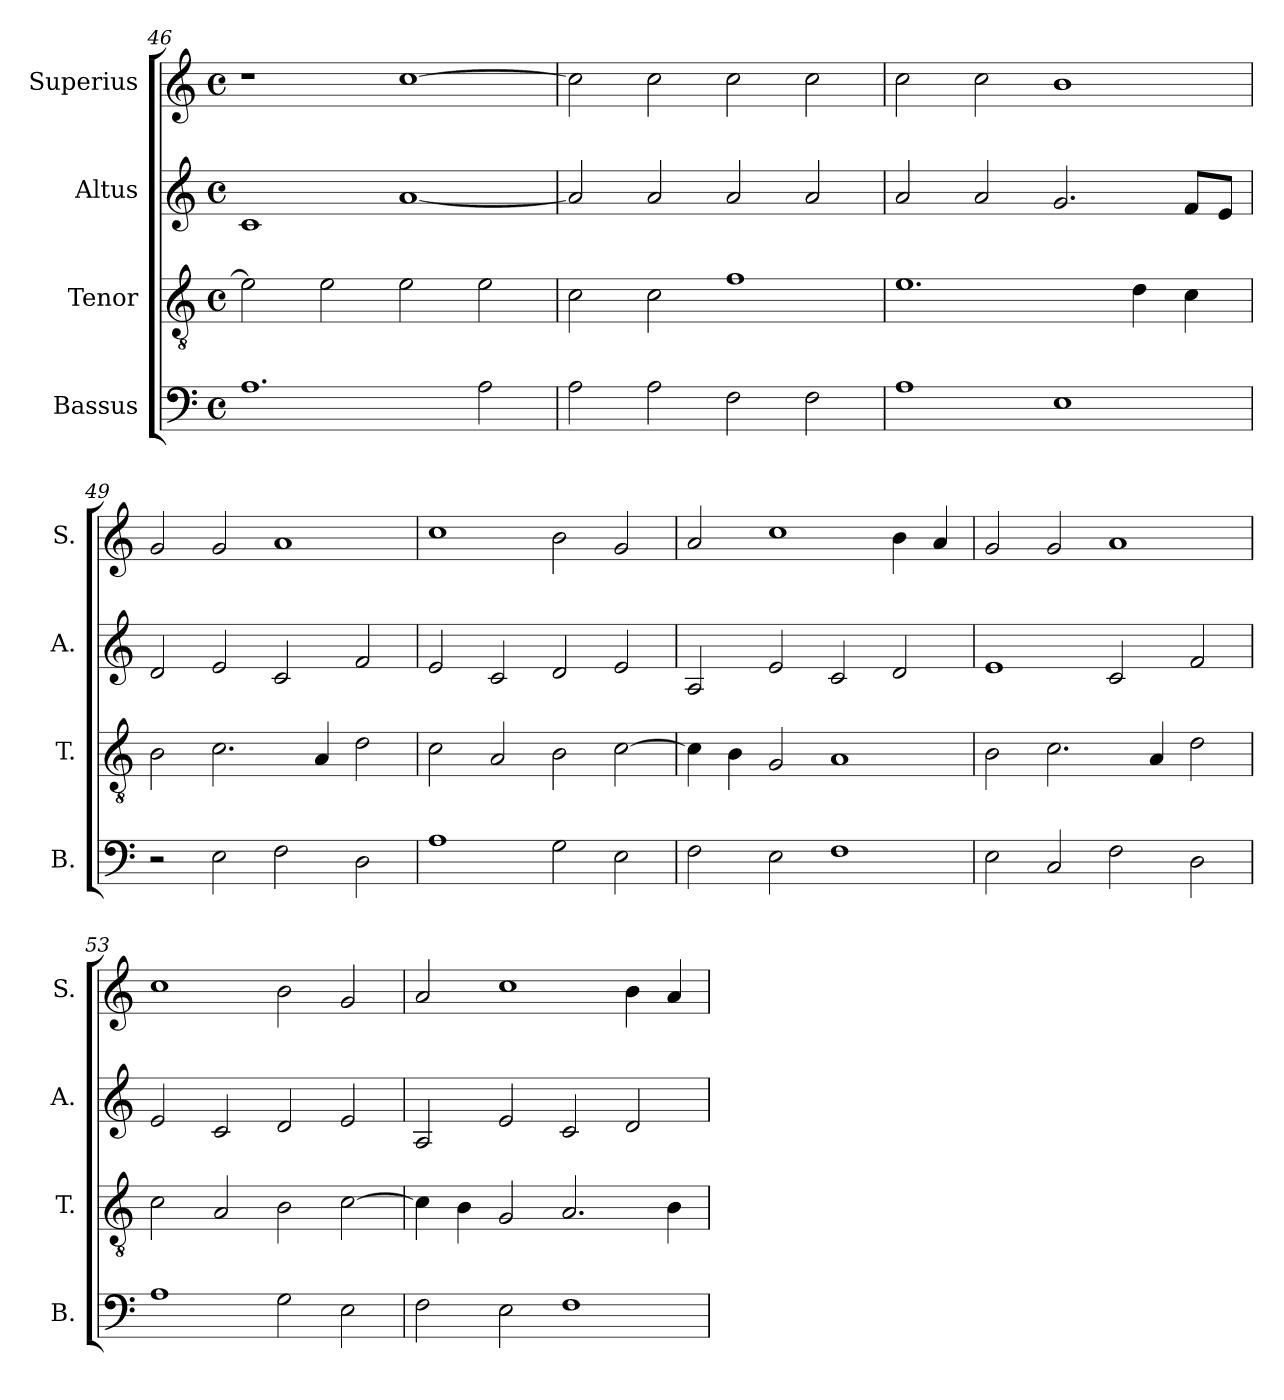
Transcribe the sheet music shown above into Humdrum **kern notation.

**kern	**kern	**kern	**kern
*part4	*part3	*part2	*part1
*staff4	*staff3	*staff2	*staff1
*I"Bassus	*I"Tenor	*I"Altus	*I"Superius
*I'B.	*I'T.	*I'A.	*I'S.
*clefF4	*clefGv2	*clefG2	*clefG2
*	*ITrd7c12	*	*
*k[]	*k[]	*k[]	*k[]
*C:	*C:	*C:	*C:
*M4/4	*M4/4	*M4/4	*M4/4
*met(c)	*met(c)	*met(c)	*met(c)
=46	=46	=46	=46
1.Ai	2Ei\]	1ci	1r
.	2Ei\	.	.
.	2Ei\	[<1ai	[>1cci
2Ai\	2Ei\	.	.
=47	=47	=47	=47
2Ai\	2Ci\	2ai/]	2cci\]
2Ai\	2Ci\	2ai/	2cci\
2Fi\	1Fi	2ai/	2cci\
2Fi\	.	2ai/	2cci\
=48	=48	=48	=48
1Ai	1.Ei	2ai/	2cci\
.	.	2ai/	2cci\
1Ei	.	2.gi/	1bi
.	4Di\	.	.
.	4Ci\	8fi/L	.
.	.	8ei/J	.
=49	=49	=49	=49
2r	2BBi\	2di/	2gi/
2Ei\	2.Ci\	2ei/	2gi/
2Fi\	.	2ci/	1ai
.	4AAi/	.	.
2Di\	2Di\	2fi/	.
!!LO:PB:g=z
=50	=50	=50	=50
1Ai	2Ci\	2ei/	1cci
.	2AAi/	2ci/	.
2Gi\	2BBi\	2di/	2bi\
2Ei\	[>2Ci\	2ei/	2gi/
=51	=51	=51	=51
2Fi\	4Ci\]	2Ai/	2ai/
.	4BBi\	.	.
2Ei\	2GGi/	2ei/	1cci
1Fi	1AAi	2ci/	.
.	.	2di/	4bi\
.	.	.	4ai/
=52	=52	=52	=52
2Ei\	2BBi\	1ei	2gi/
2Ci/	2.Ci\	.	2gi/
2Fi\	.	2ci/	1ai
.	4AAi/	.	.
2Di\	2Di\	2fi/	.
=53	=53	=53	=53
1Ai	2Ci\	2ei/	1cci
.	2AAi/	2ci/	.
2Gi\	2BBi\	2di/	2bi\
2Ei\	[>2Ci\	2ei/	2gi/
=54	=54	=54	=54
2Fi\	4Ci\]	2Ai/	2ai/
.	4BBi\	.	.
2Ei\	2GGi/	2ei/	1cci
1Fi	2.AAi/	2ci/	.
.	.	2di/	4bi\
.	4BBi\	.	4ai/
=	=	=	=
*-	*-	*-	*-
